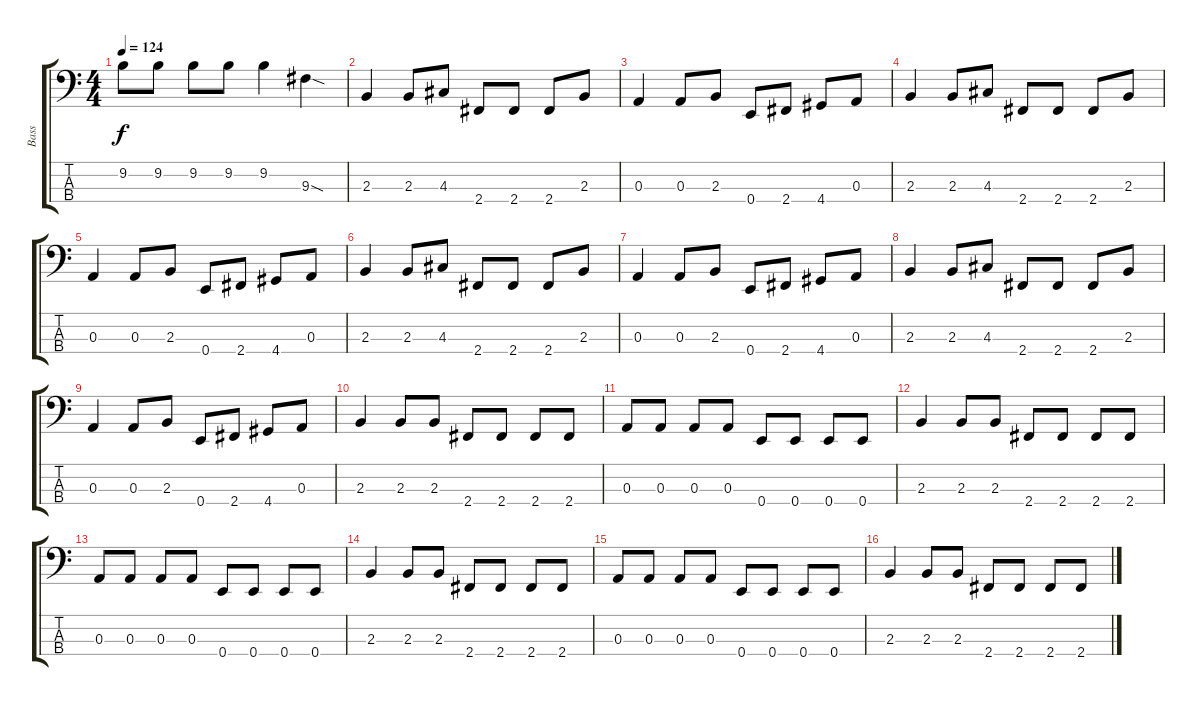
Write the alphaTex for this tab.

\track ("Bass" "Bass") {instrument electricbasspick}
\staff {score tabs}
\tuning (G2 D2 A1 E1) {hide}
\ts (4 4)
\tempo 124
\clef f4
\ks c
9.2.8{dy f} 9.2.8 9.2.8 9.2.8 9.2.4 9.3{sod}.4 |
2.3.4 2.3.8 4.3.8 2.4.8 2.4.8 2.4.8 2.3.8 |
0.3.4 0.3.8 2.3.8 0.4.8 2.4.8 4.4.8 0.3.8 |
2.3.4 2.3.8 4.3.8 2.4.8 2.4.8 2.4.8 2.3.8 |
0.3.4 0.3.8 2.3.8 0.4.8 2.4.8 4.4.8 0.3.8 |
2.3.4 2.3.8 4.3.8 2.4.8 2.4.8 2.4.8 2.3.8 |
0.3.4 0.3.8 2.3.8 0.4.8 2.4.8 4.4.8 0.3.8 |
2.3.4 2.3.8 4.3.8 2.4.8 2.4.8 2.4.8 2.3.8 |
0.3.4 0.3.8 2.3.8 0.4.8 2.4.8 4.4.8 0.3.8 |
2.3.4 2.3.8 2.3.8 2.4.8 2.4.8 2.4.8 2.4.8 |
0.3.8 0.3.8 0.3.8 0.3.8 0.4.8 0.4.8 0.4.8 0.4.8 |
2.3.4 2.3.8 2.3.8 2.4.8 2.4.8 2.4.8 2.4.8 |
0.3.8 0.3.8 0.3.8 0.3.8 0.4.8 0.4.8 0.4.8 0.4.8 |
2.3.4 2.3.8 2.3.8 2.4.8 2.4.8 2.4.8 2.4.8 |
0.3.8 0.3.8 0.3.8 0.3.8 0.4.8 0.4.8 0.4.8 0.4.8 |
2.3.4 2.3.8 2.3.8 2.4.8 2.4.8 2.4.8 2.4.8
